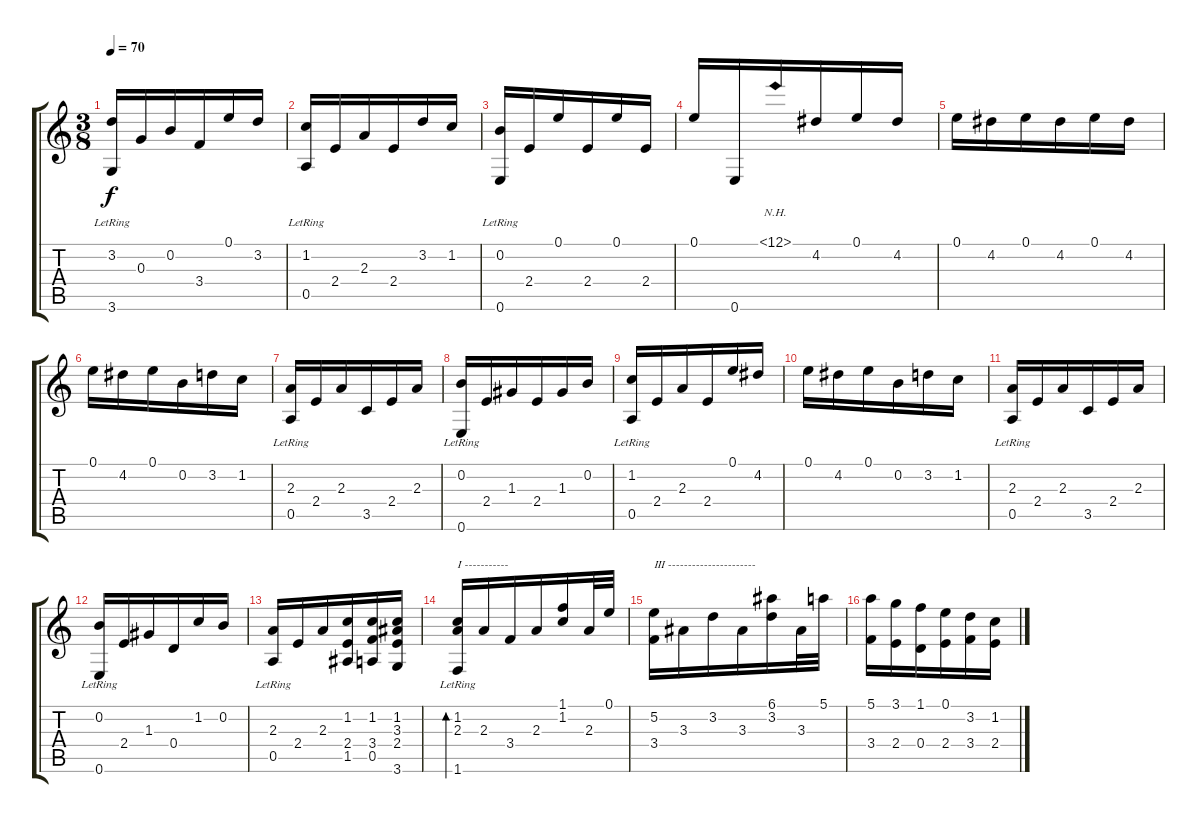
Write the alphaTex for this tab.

\track "" {instrument acousticguitarnylon}
\staff {score tabs}
\tuning (E4 B3 G3 D3 A2 E2) {hide}
\ts (3 8)
\tempo 70
\clef g2
\ks c
(3.2 3.6{lr}).16{dy f} 0.3.16 0.2.16 3.4.16 0.1.16 3.2.16 |
(1.2 0.5{lr}).16 2.4.16 2.3.16 2.4.16 3.2.16 1.2.16 |
(0.2 0.6{lr}).16 2.4.16 0.1.16 2.4.16 0.1.16 2.4.16 |
0.1.16 0.6.16 12.1{nh}.16 4.2.16 0.1.16 4.2.16 |
0.1.16 4.2.16 0.1.16 4.2.16 0.1.16 4.2.16 |
0.1.16 4.2.16 0.1.16 0.2.16 3.2.16 1.2.16 |
(2.3 0.5{lr}).16 2.4.16 2.3.16 3.5.16 2.4.16 2.3.16 |
(0.2 0.6{lr}).16 2.4.16 1.3.16 2.4.16 1.3.16 0.2.16 |
(1.2 0.5{lr}).16 2.4.16 2.3.16 2.4.16 0.1.16 4.2.16 |
0.1.16 4.2.16 0.1.16 0.2.16 3.2.16 1.2.16 |
(2.3 0.5{lr}).16 2.4.16 2.3.16 3.5.16 2.4.16 2.3.16 |
(0.2 0.6{lr}).16 2.4.16 1.3.16 0.4.16 1.2.16 0.2.16 |
(2.3 0.5{lr}).16 2.4.16 2.3.16 (1.2 2.4 1.5).16 (1.2 3.4 0.5).16 (1.2 3.3 2.4 3.6).16 |
(1.2 2.3 1.6{lr}).16{bd 60 txt "I -----------"} 2.3.16 3.4.16 2.3.16 (1.1 1.2).16 2.3.32 0.1.32 |
(5.2 3.4).16{txt "III ----------------------"} 3.3.16 3.2.16 3.3.16 (6.1 3.2).16 3.3.32 5.1.32 |
(5.1 3.4).16 (3.1 2.4).16 (1.1 0.4).16 (0.1 2.4).16 (3.2 3.4).16 (1.2 2.4).16
